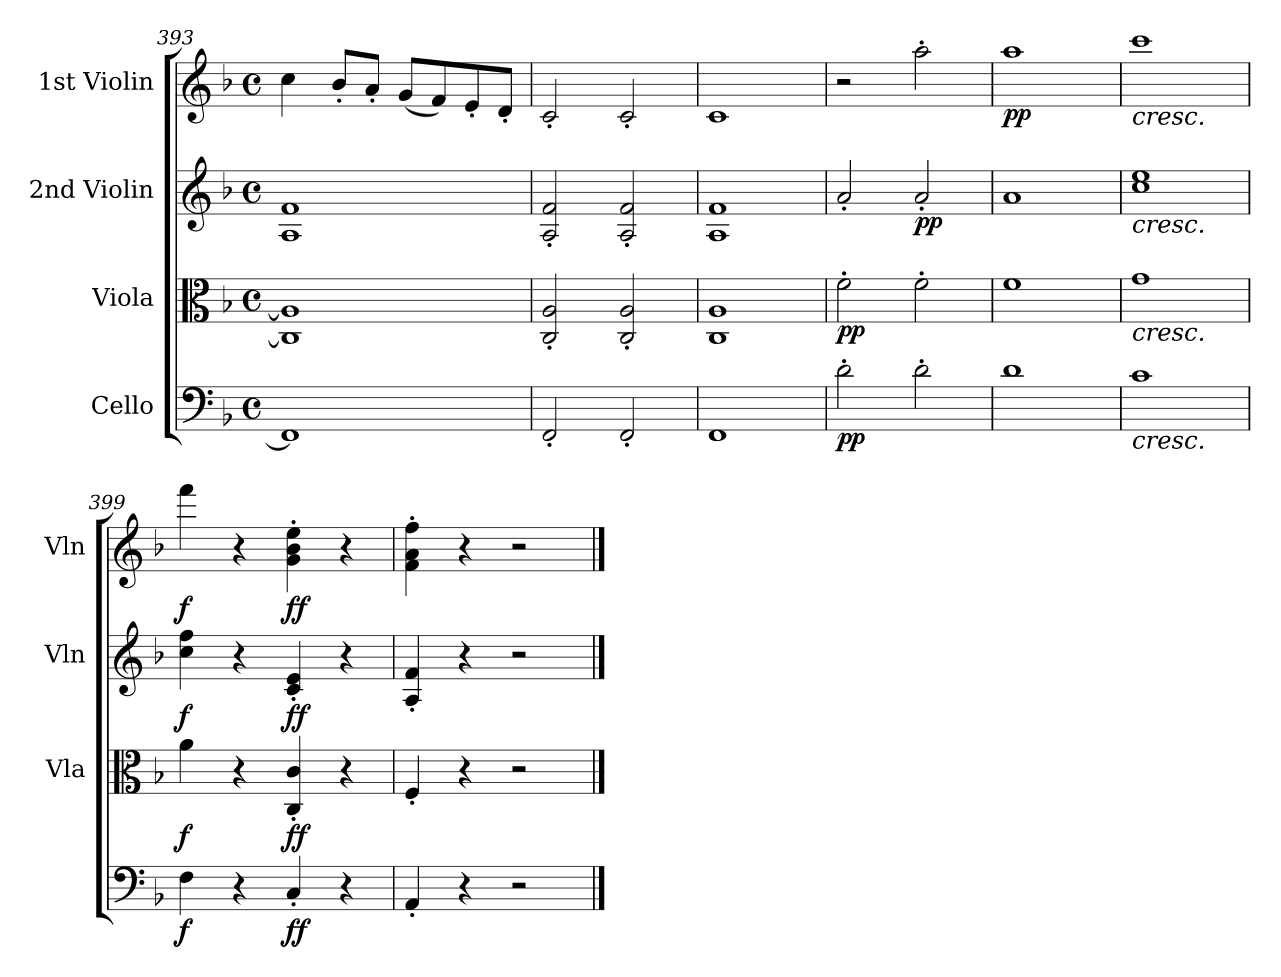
**kern	**dynam	**kern	**dynam	**kern	**dynam	**kern	**dynam
*part4	*part4	*part3	*part3	*part2	*part2	*part1	*part1
*staff4	*staff4	*staff3	*staff3	*staff2	*staff2	*staff1	*staff1
*I"Cello	*	*I"Viola	*	*I"2nd Violin	*	*I"1st Violin	*
*	*	*I'Vla	*	*I'Vln	*	*I'Vln	*
*clefF4	*	*clefC3	*	*clefG2	*	*clefG2	*
*k[b-]	*	*k[b-]	*	*k[b-]	*	*k[b-]	*
*F:	*	*F:	*	*F:	*	*F:	*
*M4/4	*	*M4/4	*	*M4/4	*	*M4/4	*
*met(c)	*	*met(c)	*	*met(c)	*	*met(c)	*
=393	=393	=393	=393	=393	=393	=393	=393
1FF]	.	1C] 1A]	.	1A 1f	.	4cc\	.
.	.	.	.	.	.	8b-'/L	.
.	.	.	.	.	.	8a'/J	.
.	.	.	.	.	.	(8g/L	.
.	.	.	.	.	.	8f/)	.
.	.	.	.	.	.	8e'/	.
.	.	.	.	.	.	8d'/J	.
=394	=394	=394	=394	=394	=394	=394	=394
2FF'/	.	2C'/ 2A'/	.	2A'/ 2f'/	.	2c'/	.
2FF'/	.	2C'/ 2A'/	.	2A'/ 2f'/	.	2c'/	.
=395	=395	=395	=395	=395	=395	=395	=395
1FF	.	1C 1A	.	1A 1f	.	1c	.
=396	=396	=396	=396	=396	=396	=396	=396
!	!LO:DY:b	!	!LO:DY:b	!	!	!	!
2d'\	pp	2f'\	pp	2a'/	.	2r	.
!	!	!	!	!	!LO:DY:b	!	!
2d'\	.	2f'\	.	2a'/	pp	2aa'\	.
=397	=397	=397	=397	=397	=397	=397	=397
!	!	!	!	!	!	!	!LO:DY:b
1d	.	1f	.	1a	.	1aa	pp
=398	=398	=398	=398	=398	=398	=398	=398
!	!	!	!	!	!	!LO:TX:b:i:t=cresc.	!
!	!	!	!	!LO:TX:b:i:t=cresc.	!	!	!
!	!	!LO:TX:b:i:t=cresc.	!	!	!	!	!
!LO:TX:b:i:t=cresc.	!	!	!	!	!	!	!
1c	.	1g	.	1cc 1ee	.	1ccc	.
=399	=399	=399	=399	=399	=399	=399	=399
!	!LO:DY:b	!	!LO:DY:b	!	!LO:DY:b	!	!LO:DY:b
4F\	f	4a\	f	4cc\ 4ff\	f	4fff\	f
4r	.	4r	.	4r	.	4r	.
!	!LO:DY:b	!	!LO:DY:b	!	!LO:DY:b	!	!LO:DY:b
4C'/	ff	4C'/ 4c'/	ff	4c'/ 4e'/	ff	4g'\ 4b-'\ 4ee'\	ff
4r	.	4r	.	4r	.	4r	.
=400	=400	=400	=400	=400	=400	=400	=400
4AA'/	.	4F'/	.	4A'/ 4f'/	.	4f'\ 4a'\ 4ff'\	.
4r	.	4r	.	4r	.	4r	.
2r	.	2r	.	2r	.	2r	.
==	==	==	==	==	==	==	==
*-	*-	*-	*-	*-	*-	*-	*-
